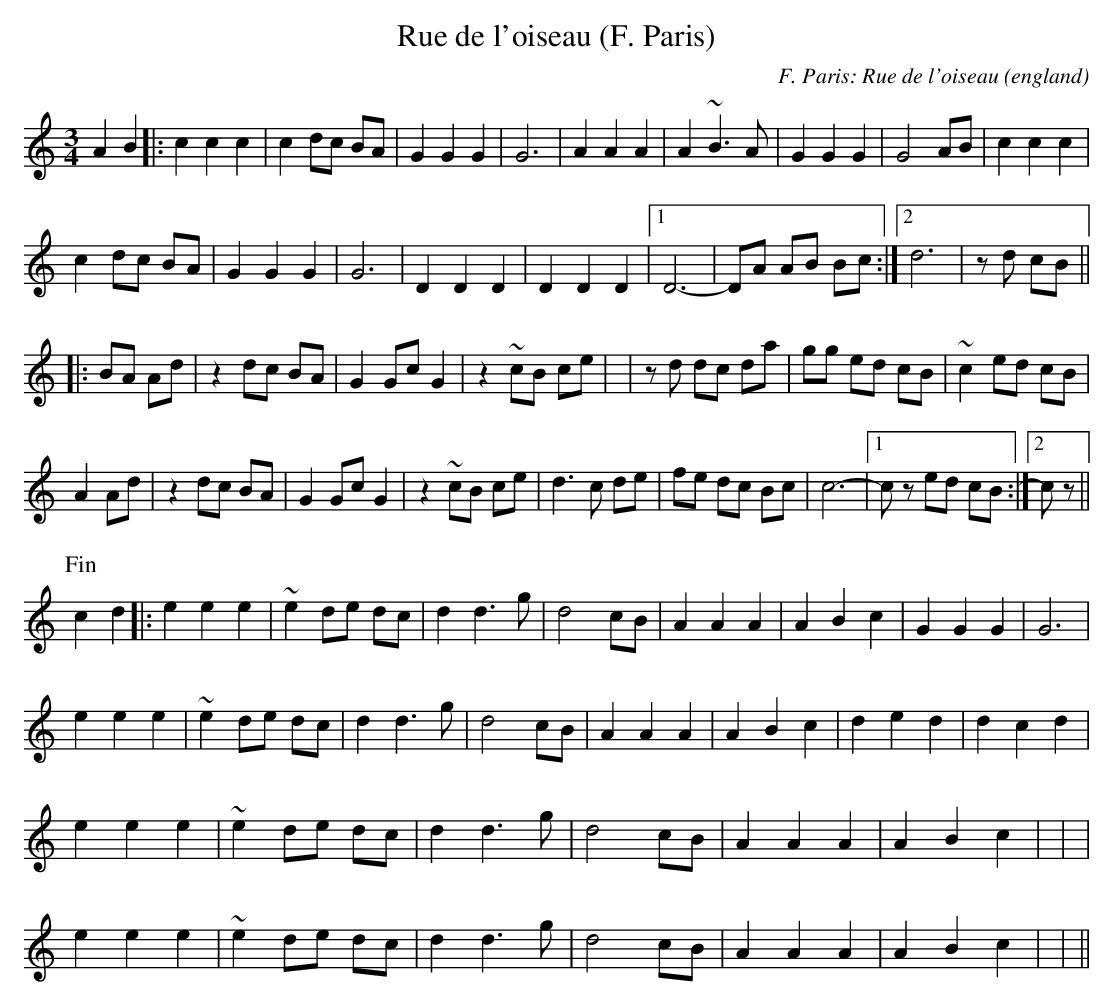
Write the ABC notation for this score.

X:1
T:Rue de l'oiseau (F. Paris)
O:england
C:F. Paris: Rue de l'oiseau
M:3/4
L:1/8
K:C
A2B2|:c2c2c2|c2 dc BA|G2G2G2|G6|A2A2A2|A2 ~B3A|G2G2G2|G4 AB|c2c2c2|
c2 dc BA|G2G2G2|G6|D2D2D2|D2D2D2|1 D6-|DA AB Bc:|2 d6|z+E-e-+ +Ee+d cB||
|:BA Ad +A2d2+|z2dc BA|G2Gc G2|z2~cB ce|+D6d6+|zd dc da|gg ed cB|~c2 ed cB|
A2 Ad +A2d2+|z2dc BA|G2Gc G2|z2~cB ce|d3c de|fe dc Bc|c6-|1cz ed cB:|2 cz||
P:Fin
c2d2|:e2e2e2|~e2 de dc|d2 d3g|d4 cB|A2A2A2|A2B2c2|G2G2G2|G6|
e2e2e2|~e2 de dc|d2 d3g|d4 cB|A2A2A2|A2B2c2|d2e2d2|d2c2d2|
e2e2e2|~e2 de dc|d2 d3g|d4 cB|A2A2A2|A2B2c2|+D2G2++D2G2++D2G2+|+E6G6+|
e2e2e2|~e2 de dc|d2 d3g|d4 cB|A2A2A2|A2B2c2|+D2G2++D2G2++D2G2+|+E2G2++E2G2B2+||
